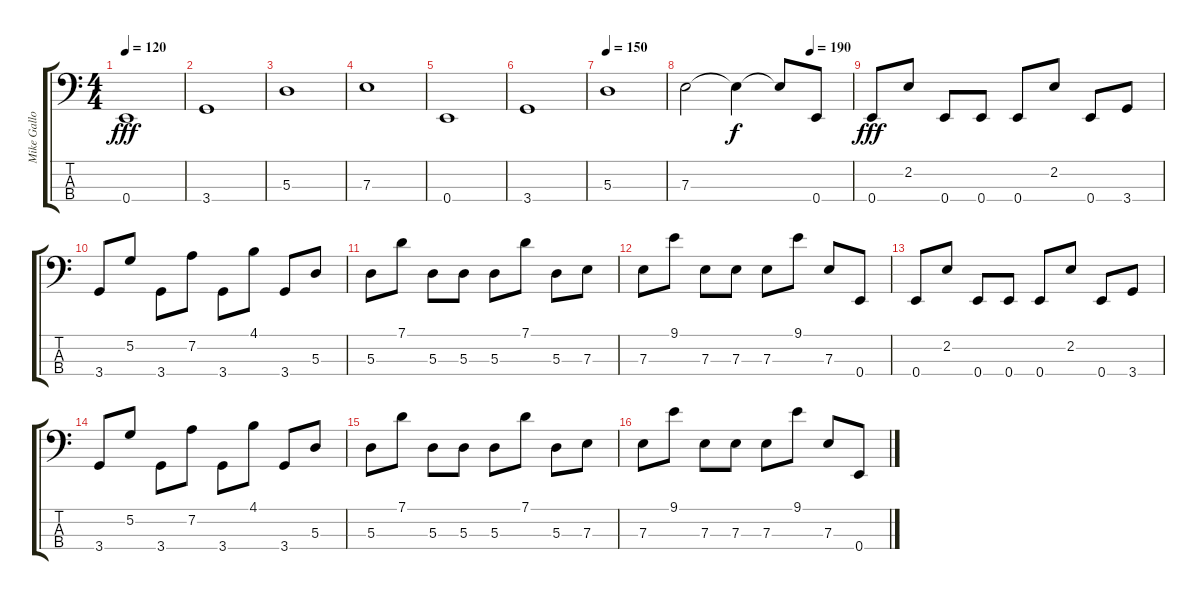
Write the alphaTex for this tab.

\track ("Mike Gallo" "Mike Gallo") {instrument electricbasspick}
\staff {score tabs}
\tuning (G2 D2 A1 E1) {hide}
\ts (4 4)
\tempo 120
\clef f4
\ks c
0.4.1{dy fff} |
3.4.1 |
5.3.1 |
7.3.1 |
0.4.1 |
3.4.1 |
\tempo 150
5.3.1 |
\tempo (190 0.75)
7.3.2 7.3{t}.4{dy f} 7.3{t}.8 0.4.8 |
0.4.8{dy fff} 2.2.8 0.4.8 0.4.8 0.4.8 2.2.8 0.4.8 3.4.8 |
3.4.8 5.2.8 3.4.8 7.2.8 3.4.8 4.1.8 3.4.8 5.3.8 |
5.3.8 7.1.8 5.3.8 5.3.8 5.3.8 7.1.8 5.3.8 7.3.8 |
7.3.8 9.1.8 7.3.8 7.3.8 7.3.8 9.1.8 7.3.8 0.4.8 |
0.4.8 2.2.8 0.4.8 0.4.8 0.4.8 2.2.8 0.4.8 3.4.8 |
3.4.8 5.2.8 3.4.8 7.2.8 3.4.8 4.1.8 3.4.8 5.3.8 |
5.3.8 7.1.8 5.3.8 5.3.8 5.3.8 7.1.8 5.3.8 7.3.8 |
7.3.8 9.1.8 7.3.8 7.3.8 7.3.8 9.1.8 7.3.8 0.4.8
